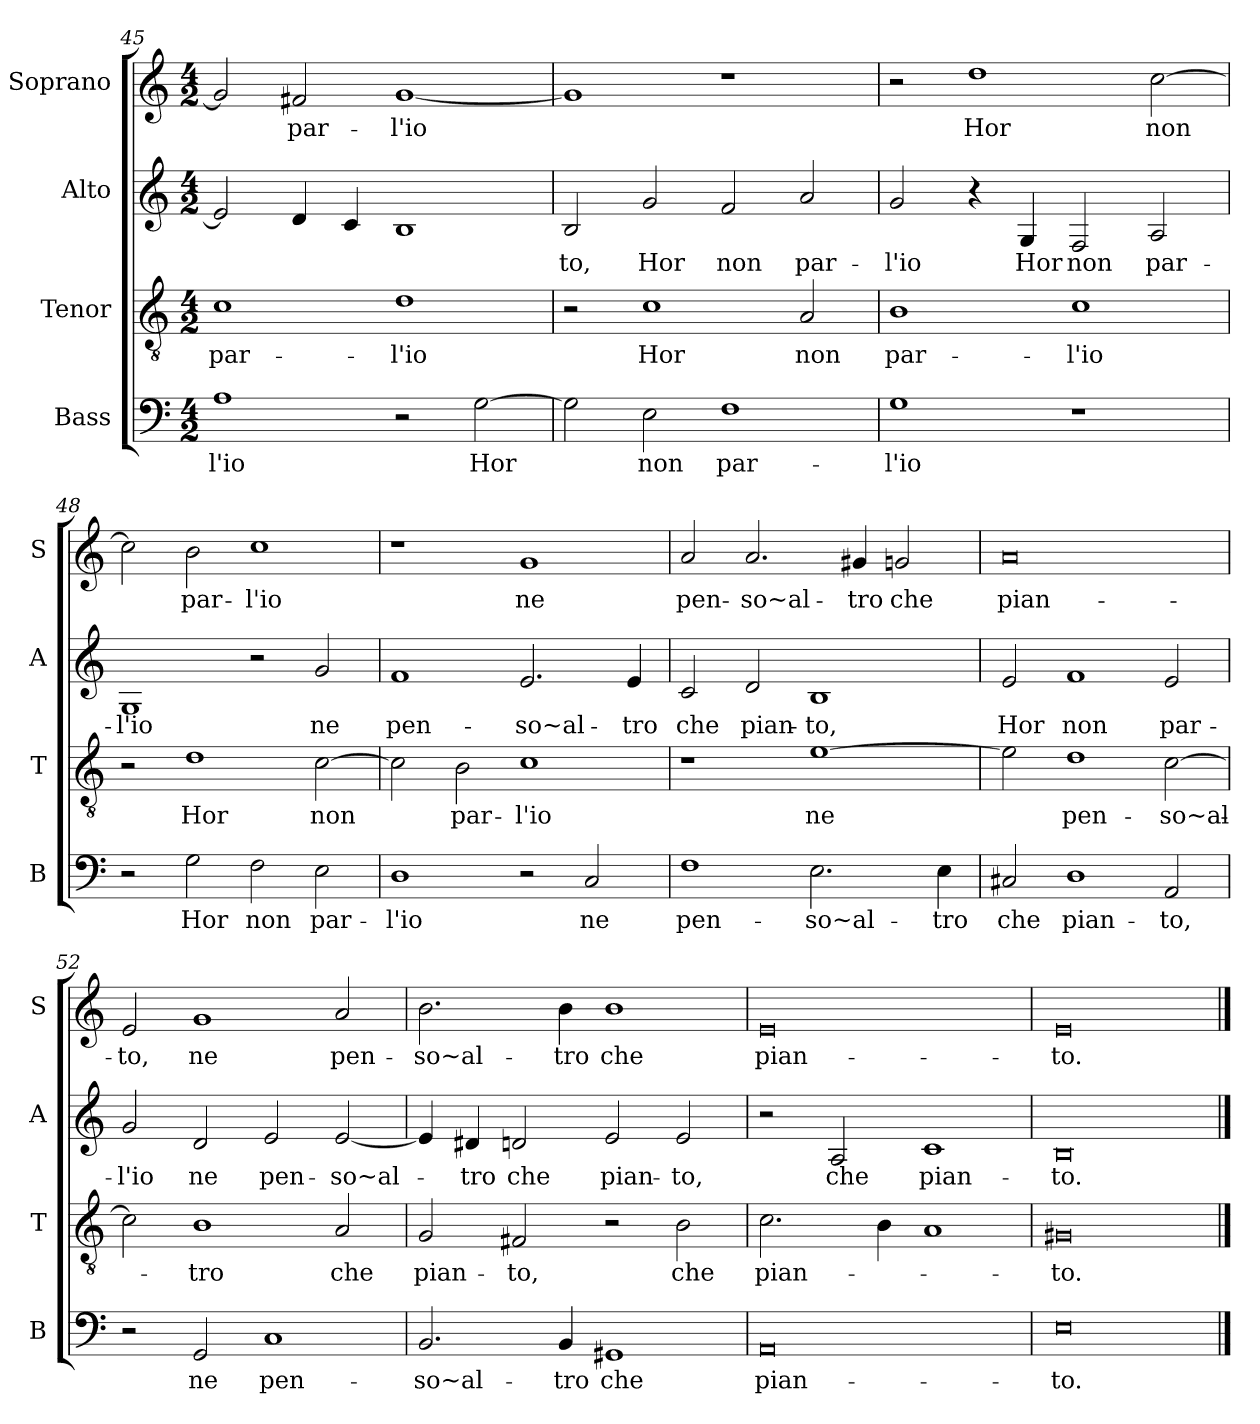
**kern	**text	**kern	**text	**kern	**text	**kern	**text
*part4	*part4	*part3	*part3	*part2	*part2	*part1	*part1
*staff4	*staff4	*staff3	*staff3	*staff2	*staff2	*staff1	*staff1
*I"Bass	*	*I"Tenor	*	*I"Alto	*	*I"Soprano	*
*I'B	*	*I'T	*	*I'A	*	*I'S	*
*clefF4	*	*clefGv2	*	*clefG2	*	*clefG2	*
*k[]	*	*k[]	*	*k[]	*	*k[]	*
*C:	*	*C:	*	*C:	*	*C:	*
*M4/2	*	*M4/2	*	*M4/2	*	*M4/2	*
=45	=45	=45	=45	=45	=45	=45	=45
!	!LO:LY:b	!	!LO:LY:b	!	!	!	!
1A	-l'io	1c	par-	2e/]	.	2g/]	.
!	!	!	!	!	!	!	!LO:LY:b
.	.	.	.	4d/	.	2f#X/	par-
.	.	.	.	4c/	.	.	.
!	!	!	!LO:LY:b	!	!	!	!LO:LY:b
2r	.	1d	-l'io	1B	.	[1g	-l'io
!	!LO:LY:b	!	!	!	!	!	!
[2G\	Hor	.	.	.	.	.	.
!!LO:LB:g=z
=46	=46	=46	=46	=46	=46	=46	=46
!	!	!	!	!	!LO:LY:b	!	!
2G\]	.	2r	.	2B/	-to,	1g]	.
!	!LO:LY:b	!	!LO:LY:b	!	!LO:LY:b	!	!
2E\	non	1c	Hor	2g/	Hor	.	.
!	!LO:LY:b	!	!	!	!LO:LY:b	!	!
1F	par-	.	.	2f/	non	1r	.
!	!	!	!LO:LY:b	!	!LO:LY:b	!	!
.	.	2A/	non	2a/	par-	.	.
=47	=47	=47	=47	=47	=47	=47	=47
!	!LO:LY:b	!	!LO:LY:b	!	!LO:LY:b	!	!
1G	-l'io	1B	par-	2g/	-l'io	2r	.
!	!	!	!	!	!	!	!LO:LY:b
.	.	.	.	4r	.	1dd	Hor
!	!	!	!	!	!LO:LY:b	!	!
.	.	.	.	4G/	Hor	.	.
!	!	!	!LO:LY:b	!	!LO:LY:b	!	!
1r	.	1c	-l'io	2F/	non	.	.
!	!	!	!	!	!LO:LY:b	!	!LO:LY:b
.	.	.	.	2A/	par-	[2cc\	non
=48	=48	=48	=48	=48	=48	=48	=48
!	!	!	!	!	!LO:LY:b	!	!
2r	.	2r	.	1G	-l'io	2cc\]	.
!	!LO:LY:b	!	!LO:LY:b	!	!	!	!LO:LY:b
2G\	Hor	1d	Hor	.	.	2b\	par-
!	!LO:LY:b	!	!	!	!	!	!LO:LY:b
2F\	non	.	.	2r	.	1cc	-l'io
!	!LO:LY:b	!	!LO:LY:b	!	!LO:LY:b	!	!
2E\	par-	[2c\	non	2g/	ne	.	.
=49	=49	=49	=49	=49	=49	=49	=49
!	!LO:LY:b	!	!	!	!LO:LY:b	!	!
1D	-l'io	2c\]	.	1f	pen-	1r	.
!	!	!	!LO:LY:b	!	!	!	!
.	.	2B\	par-	.	.	.	.
!	!	!	!LO:LY:b	!	!LO:LY:b	!	!LO:LY:b
2r	.	1c	-l'io	2.e/	-so~al-	1g	ne
!	!LO:LY:b	!	!	!	!	!	!
2C/	ne	.	.	.	.	.	.
!	!	!	!	!	!LO:LY:b	!	!
.	.	.	.	4e/	-tro	.	.
=50	=50	=50	=50	=50	=50	=50	=50
!	!LO:LY:b	!	!	!	!LO:LY:b	!	!LO:LY:b
1F	pen-	1r	.	2c/	che	2a/	pen-
!	!	!	!	!	!LO:LY:b	!	!LO:LY:b
.	.	.	.	2d/	pian-	2.a/	-so~al-
!	!LO:LY:b	!	!LO:LY:b	!	!LO:LY:b	!	!
2.E\	-so~al-	[1e	ne	1B	-to,	.	.
!	!	!	!	!	!	!	!LO:LY:b
.	.	.	.	.	.	4g#X/	-tro
!	!	!	!	!	!	!	!LO:LY:b
.	.	.	.	.	.	2gn/	che
!	!LO:LY:b	!	!	!	!	!	!
4E\	-tro	.	.	.	.	.	.
!!LO:LB:g=z
=51	=51	=51	=51	=51	=51	=51	=51
!	!LO:LY:b	!	!	!	!LO:LY:b	!	!LO:LY:b
2C#X/	che	2e\]	.	2e/	Hor	0a	pian-
!	!LO:LY:b	!	!LO:LY:b	!	!LO:LY:b	!	!
1D	pian-	1d	pen-	1f	non	.	.
!	!LO:LY:b	!	!LO:LY:b	!	!LO:LY:b	!	!
2AA/	-to,	[2c\	-so~al-	2e/	par-	.	.
=52	=52	=52	=52	=52	=52	=52	=52
!	!	!	!	!	!LO:LY:b	!	!LO:LY:b
2r	.	2c\]	.	2g/	-l'io	2e/	-to,
!	!LO:LY:b	!	!LO:LY:b	!	!LO:LY:b	!	!LO:LY:b
2GG/	ne	1B	-tro	2d/	ne	1g	ne
!	!LO:LY:b	!	!	!	!LO:LY:b	!	!
1C	pen-	.	.	2e/	pen-	.	.
!	!	!	!LO:LY:b	!	!LO:LY:b	!	!LO:LY:b
.	.	2A/	che	[2e/	-so~al-	2a/	pen-
=53	=53	=53	=53	=53	=53	=53	=53
!	!LO:LY:b	!	!LO:LY:b	!	!	!	!LO:LY:b
2.BB/	-so~al-	2G/	pian-	4e/]	.	2.b\	-so~al-
!	!	!	!	!	!LO:LY:b	!	!
.	.	.	.	4d#X/	-tro	.	.
!	!	!	!LO:LY:b	!	!LO:LY:b	!	!
.	.	2F#X/	-to,	2dn/	che	.	.
!	!LO:LY:b	!	!	!	!	!	!LO:LY:b
4BB/	-tro	.	.	.	.	4b\	-tro
!	!LO:LY:b	!	!	!	!LO:LY:b	!	!LO:LY:b
1GG#X	che	2r	.	2e/	pian-	1b	che
!	!	!	!LO:LY:b	!	!LO:LY:b	!	!
.	.	2B\	che	2e/	-to,	.	.
=54	=54	=54	=54	=54	=54	=54	=54
!	!LO:LY:b	!	!LO:LY:b	!	!	!	!LO:LY:b
0AA	pian-	2.c\	pian-	2r	.	0e	pian-
!	!	!	!	!	!LO:LY:b	!	!
.	.	.	.	2A/	che	.	.
.	.	4B\	.	.	.	.	.
!	!	!	!	!	!LO:LY:b	!	!
.	.	1A	.	1c	pian-	.	.
=55	=55	=55	=55	=55	=55	=55	=55
!	!LO:LY:b	!	!LO:LY:b	!	!LO:LY:b	!	!LO:LY:b
0E	-to.	0G#X	-to.	0B	-to.	0e	-to.
==	==	==	==	==	==	==	==
*-	*-	*-	*-	*-	*-	*-	*-
